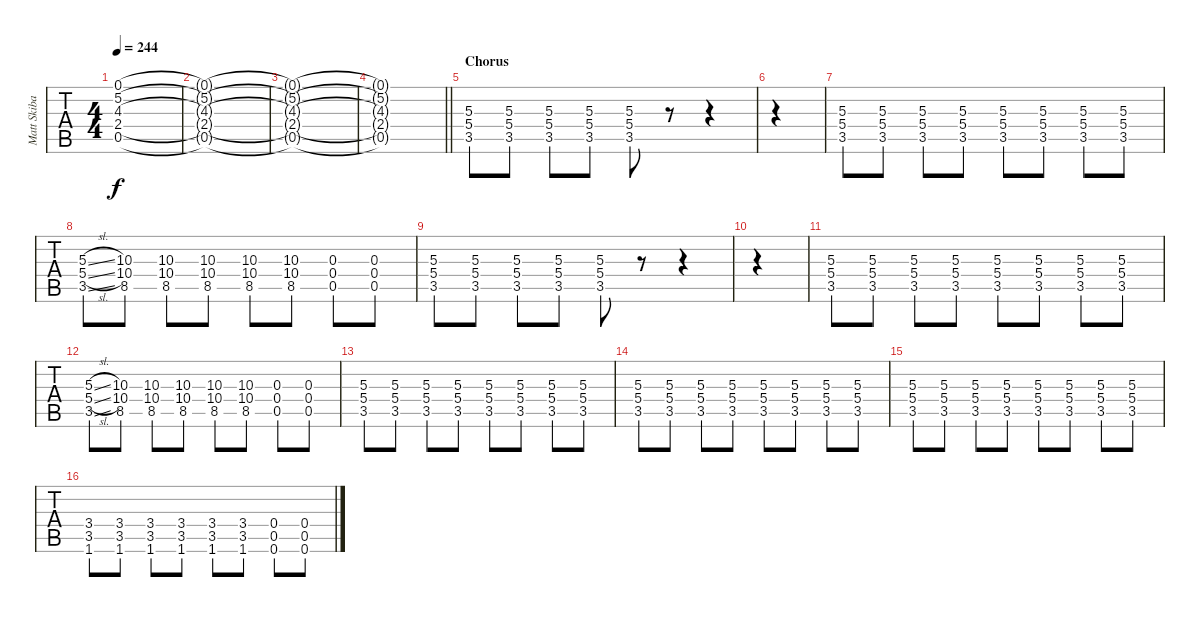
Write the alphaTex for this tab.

\track ("Matt Skiba - Guitar" "Matt Skiba") {instrument distortionguitar}
\staff {tabs}
\tuning (E4 B3 G3 D3 A2 E2) {hide}
\ts (4 4)
\tempo 244
\clef g2
\ks c
(0.1{t} 5.2{t} 4.3{t} 2.4{t} 0.5{t}).1{dy f} |
(0.1{t} 5.2{t} 4.3{t} 2.4{t} 0.5{t}).1 |
(0.1{t} 5.2{t} 4.3{t} 2.4{t} 0.5{t}).1 |
\barLineRight lightlight
(0.1{t} 5.2{t} 4.3{t} 2.4{t} 0.5{t}).1 |
\section ("" "Chorus")
(5.3 5.4 3.5).8 (5.3 5.4 3.5).8 (5.3 5.4 3.5).8 (5.3 5.4 3.5).8 (5.3 5.4 3.5).8 r.8 r.4 |
|
(5.3 5.4 3.5).8 (5.3 5.4 3.5).8 (5.3 5.4 3.5).8 (5.3 5.4 3.5).8 (5.3 5.4 3.5).8 (5.3 5.4 3.5).8 (5.3 5.4 3.5).8 (5.3 5.4 3.5).8 |
(5.3{sl} 5.4{sl} 3.5{sl}).8 (10.3 10.4 8.5).8 (10.3 10.4 8.5).8 (10.3 10.4 8.5).8 (10.3 10.4 8.5).8 (10.3 10.4 8.5).8 (0.3 0.4 0.5).8 (0.3 0.4 0.5).8 |
(5.3 5.4 3.5).8 (5.3 5.4 3.5).8 (5.3 5.4 3.5).8 (5.3 5.4 3.5).8 (5.3 5.4 3.5).8 r.8 r.4 |
|
(5.3 5.4 3.5).8 (5.3 5.4 3.5).8 (5.3 5.4 3.5).8 (5.3 5.4 3.5).8 (5.3 5.4 3.5).8 (5.3 5.4 3.5).8 (5.3 5.4 3.5).8 (5.3 5.4 3.5).8 |
(5.3{sl} 5.4{sl} 3.5{sl}).8 (10.3 10.4 8.5).8 (10.3 10.4 8.5).8 (10.3 10.4 8.5).8 (10.3 10.4 8.5).8 (10.3 10.4 8.5).8 (0.3 0.4 0.5).8 (0.3 0.4 0.5).8 |
(5.3 5.4 3.5).8 (5.3 5.4 3.5).8 (5.3 5.4 3.5).8 (5.3 5.4 3.5).8 (5.3 5.4 3.5).8 (5.3 5.4 3.5).8 (5.3 5.4 3.5).8 (5.3 5.4 3.5).8 |
(5.3 5.4 3.5).8 (5.3 5.4 3.5).8 (5.3 5.4 3.5).8 (5.3 5.4 3.5).8 (5.3 5.4 3.5).8 (5.3 5.4 3.5).8 (5.3 5.4 3.5).8 (5.3 5.4 3.5).8 |
(5.3 5.4 3.5).8 (5.3 5.4 3.5).8 (5.3 5.4 3.5).8 (5.3 5.4 3.5).8 (5.3 5.4 3.5).8 (5.3 5.4 3.5).8 (5.3 5.4 3.5).8 (5.3 5.4 3.5).8 |
(3.4 3.5 1.6).8 (3.4 3.5 1.6).8 (3.4 3.5 1.6).8 (3.4 3.5 1.6).8 (3.4 3.5 1.6).8 (3.4 3.5 1.6).8 (0.4 0.5 0.6).8 (0.4 0.5 0.6).8
